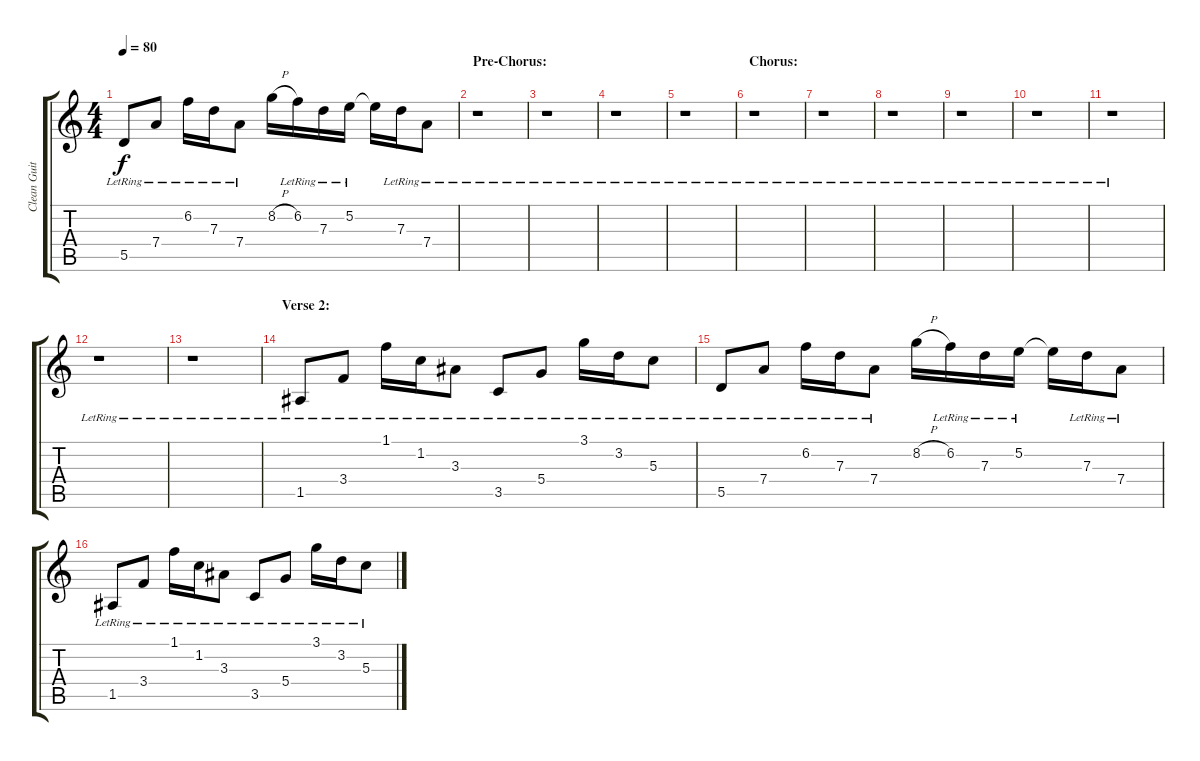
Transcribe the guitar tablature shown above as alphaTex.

\track ("Clean Guitar" "Clean Guit") {instrument electricguitarclean}
\staff {score tabs}
\tuning (E4 B3 G3 D3 A2 E2) {hide}
\ts (4 4)
\tempo 80
\clef g2
\ks c
5.5{lr}.8{dy f} 7.4{lr}.8 6.2{lr}.16 7.3{lr}.16 7.4{lr}.8 8.2{h}.16 6.2{lr}.16 7.3{lr}.16 5.2{lr}.16 5.2{t}.16 7.3{lr}.16 7.4{lr}.8 |
\section ("" "Pre-Chorus:")
r.1 |
r.1 |
r.1 |
r.1 |
\section ("" "Chorus:")
r.1 |
r.1 |
r.1 |
r.1 |
r.1 |
r.1 |
r.1 |
r.1 |
\section ("" "Verse 2:")
1.5{lr}.8 3.4{lr}.8 1.1{lr}.16 1.2{lr}.16 3.3{lr}.8 3.5{lr}.8 5.4{lr}.8 3.1{lr}.16 3.2{lr}.16 5.3{lr}.8 |
5.5{lr}.8 7.4{lr}.8 6.2{lr}.16 7.3{lr}.16 7.4{lr}.8 8.2{h}.16 6.2{lr}.16 7.3{lr}.16 5.2{lr}.16 5.2{t}.16 7.3{lr}.16 7.4{lr}.8 |
1.5{lr}.8 3.4{lr}.8 1.1{lr}.16 1.2{lr}.16 3.3{lr}.8 3.5{lr}.8 5.4{lr}.8 3.1{lr}.16 3.2{lr}.16 5.3{lr}.8
